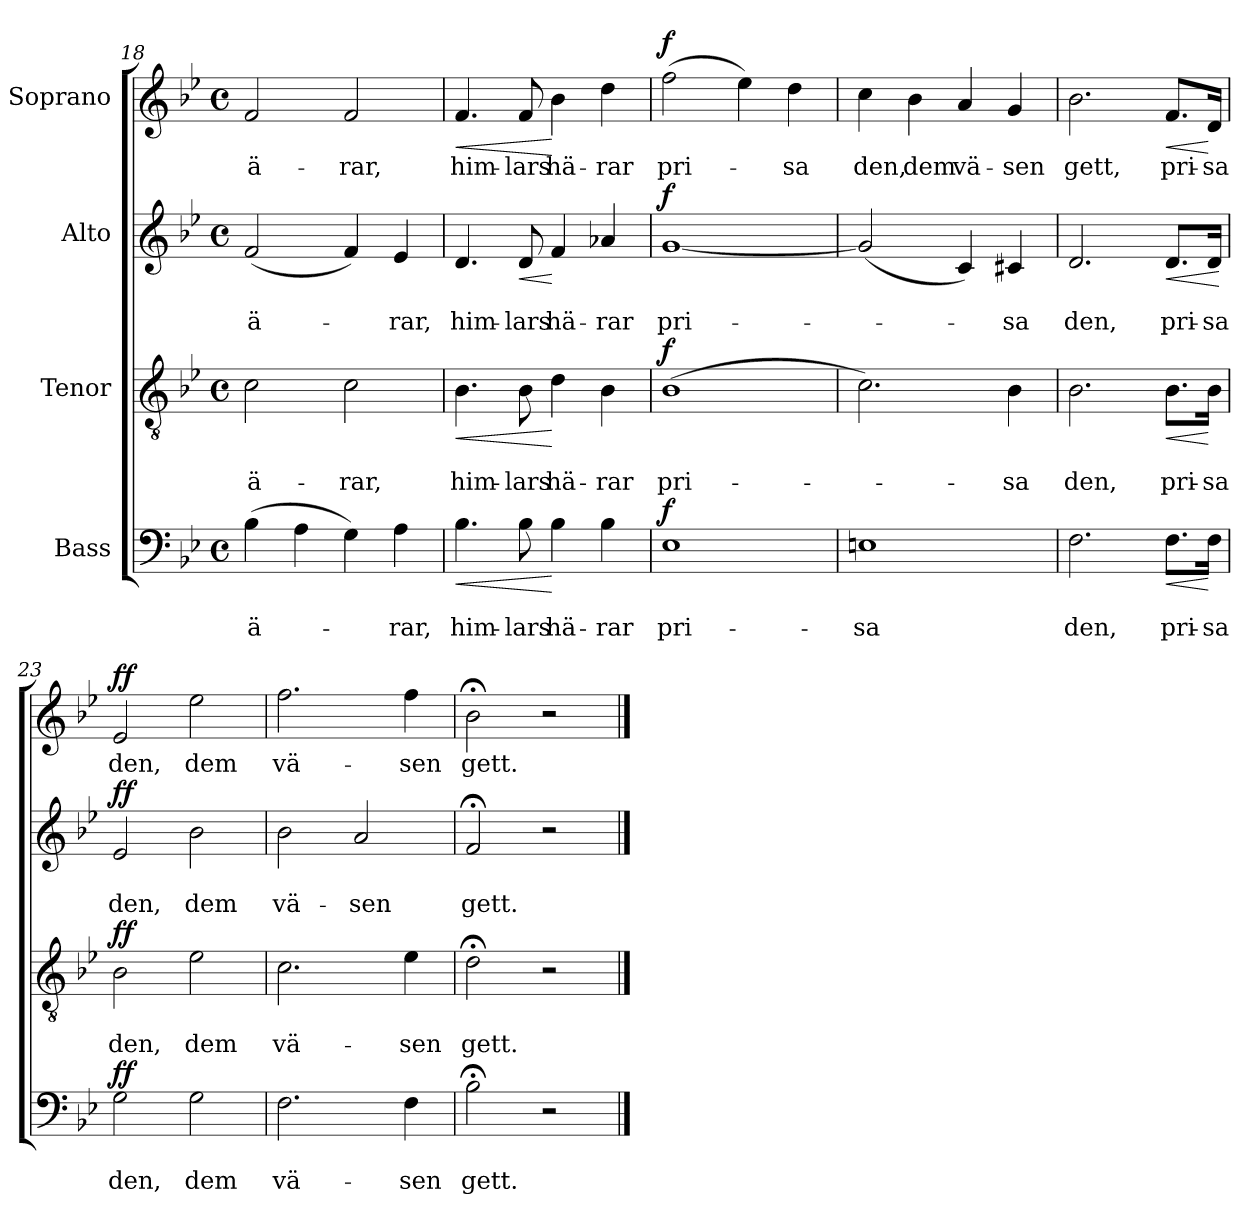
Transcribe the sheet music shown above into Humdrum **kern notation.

**kern	**text	**text	**dynam	**kern	**text	**text	**dynam	**kern	**text	**text	**dynam	**kern	**text	**dynam
*part4	*part4	*part4	*part4	*part3	*part3	*part3	*part3	*part2	*part2	*part2	*part2	*part1	*part1	*part1
*staff4	*staff4	*staff4	*staff4	*staff3	*staff3	*staff3	*staff3	*staff2	*staff2	*staff2	*staff2	*staff1	*staff1	*staff1
*I"Bass	*	*	*	*I"Tenor	*	*	*	*I"Alto	*	*	*	*I"Soprano	*	*
*clefF4	*	*	*	*clefGv2	*	*	*	*clefG2	*	*	*	*clefG2	*	*
*k[b-e-]	*	*	*	*k[b-e-]	*	*	*	*k[b-e-]	*	*	*	*k[b-e-]	*	*
*B-:	*	*	*	*B-:	*	*	*	*B-:	*	*	*	*B-:	*	*
*M4/4	*	*	*	*M4/4	*	*	*	*M4/4	*	*	*	*M4/4	*	*
*met(c)	*	*	*	*met(c)	*	*	*	*met(c)	*	*	*	*met(c)	*	*
=18	=18	=18	=18	=18	=18	=18	=18	=18	=18	=18	=18	=18	=18	=18
!	!	!LO:LY:b	!	!	!	!LO:LY:b	!	!	!	!LO:LY:b	!	!	!LO:LY:b	!
(>4B-\	.	ä-	.	2c\	.	ä-	.	(<2f/	.	ä-	.	2f/	ä-	.
4A\	.	.	.	.	.	.	.	.	.	.	.	.	.	.
!	!	!	!	!	!	!LO:LY:b	!	!	!	!	!	!	!LO:LY:b	!
4G\)	.	.	.	2c\	.	-rar,	.	4f/)	.	.	.	2f/	-rar,	.
!	!	!LO:LY:b	!	!	!	!	!	!	!	!LO:LY:b	!	!	!	!
4A\	.	-rar,	.	.	.	.	.	4e-/	.	-rar,	.	.	.	.
=19	=19	=19	=19	=19	=19	=19	=19	=19	=19	=19	=19	=19	=19	=19
!	!	!LO:LY:b	!LO:HP:b	!	!	!LO:LY:b	!LO:HP:b	!	!	!LO:LY:b	!	!	!LO:LY:b	!LO:HP:b
4.B-\	.	him-	<	4.B-\	.	him-	<	4.d/	.	him-	.	4.f/	him-	<
!	!	!LO:LY:b	!	!	!	!LO:LY:b	!	!	!	!LO:LY:b	!LO:HP:b	!	!LO:LY:b	!
8B-\	.	-lars	.	8B-\	.	-lars	.	8d/	.	-lars	<	8f/	-lars	.
!	!	!LO:LY:b	!	!	!	!LO:LY:b	!	!	!	!LO:LY:b	!	!	!LO:LY:b	!
4B-\	.	hä-	[	4d\	.	hä-	[	4f/	.	hä-	[	4b-\	hä-	[
!	!	!LO:LY:b	!	!	!	!LO:LY:b	!	!	!	!LO:LY:b	!	!	!LO:LY:b	!
4B-\	.	-rar	.	4B-\	.	-rar	.	4a-X/	.	-rar	.	4dd\	-rar	.
!!LO:LB:g=z
=20	=20	=20	=20	=20	=20	=20	=20	=20	=20	=20	=20	=20	=20	=20
!	!	!LO:LY:b	!LO:DY:a	!	!	!LO:LY:b	!LO:DY:a	!	!	!LO:LY:b	!LO:DY:a	!	!LO:LY:b	!LO:DY:a
1E-	.	pri-	f	(>1B-	.	pri-	f	[1g	.	pri-	f	(>2ff\	pri-	f
.	.	.	.	.	.	.	.	.	.	.	.	4ee-\)	.	.
!	!	!	!	!	!	!	!	!	!	!	!	!	!LO:LY:b	!
.	.	.	.	.	.	.	.	.	.	.	.	4dd\	-sa	.
=21	=21	=21	=21	=21	=21	=21	=21	=21	=21	=21	=21	=21	=21	=21
!	!	!LO:LY:b	!	!	!	!	!	!	!	!	!	!	!LO:LY:b	!
1En	.	-sa	.	2.c\)	.	.	.	(<2g/]	.	.	.	4cc\	den,	.
!	!	!	!	!	!	!	!	!	!	!	!	!	!LO:LY:b	!
.	.	.	.	.	.	.	.	.	.	.	.	4b-\	dem	.
!	!	!	!	!	!	!	!	!	!	!	!	!	!LO:LY:b	!
.	.	.	.	.	.	.	.	4c/)	.	.	.	4a/	vä-	.
!	!	!	!	!	!	!LO:LY:b	!	!	!	!LO:LY:b	!	!	!LO:LY:b	!
.	.	.	.	4B-\	.	-sa	.	4c#X/	.	-sa	.	4g/	-sen	.
=22	=22	=22	=22	=22	=22	=22	=22	=22	=22	=22	=22	=22	=22	=22
!	!	!LO:LY:b	!	!	!	!LO:LY:b	!	!	!	!LO:LY:b	!	!	!LO:LY:b	!
2.F\	.	den,	.	2.B-\	.	den,	.	2.d/	.	den,	.	2.b-\	gett,	.
!	!	!LO:LY:b	!LO:HP:b	!	!	!LO:LY:b	!LO:HP:b	!	!	!LO:LY:b	!LO:HP:b	!	!LO:LY:b	!LO:HP:b
8.F\L	.	pri-	<	8.B-\L	.	pri-	<	8.d/L	.	pri-	<	8.f/L	pri-	<
!	!	!LO:LY:b	!	!	!	!LO:LY:b	!	!	!	!LO:LY:b	!	!	!LO:LY:b	!
16F\Jk	.	-sa	[	16B-\Jk	.	-sa	[	16d/Jk	.	-sa	.	16d/Jk	-sa	[
.	.	.	.	.	.	.	.	.	.	.	[	.	.	.
=23	=23	=23	=23	=23	=23	=23	=23	=23	=23	=23	=23	=23	=23	=23
!	!	!LO:LY:b	!LO:DY:a	!	!	!LO:LY:b	!LO:DY:a	!	!	!LO:LY:b	!LO:DY:a	!	!LO:LY:b	!LO:DY:a
2G\	.	den,	ff	2B-\	.	den,	ff	2e-/	.	den,	ff	2e-/	den,	ff
!	!	!LO:LY:b	!	!	!	!LO:LY:b	!	!	!	!LO:LY:b	!	!	!LO:LY:b	!
2G\	.	dem	.	2e-\	.	dem	.	2b-\	.	dem	.	2ee-\	dem	.
=24	=24	=24	=24	=24	=24	=24	=24	=24	=24	=24	=24	=24	=24	=24
!	!	!LO:LY:b	!	!	!	!LO:LY:b	!	!	!	!LO:LY:b	!	!	!LO:LY:b	!
2.F\	.	vä-	.	2.c\	.	vä-	.	2b-\	.	vä-	.	2.ff\	vä-	.
!	!	!	!	!	!	!	!	!	!	!LO:LY:b	!	!	!	!
.	.	.	.	.	.	.	.	2a/	.	-sen	.	.	.	.
!	!	!LO:LY:b	!	!	!	!LO:LY:b	!	!	!	!	!	!	!LO:LY:b	!
4F\	.	-sen	.	4e-\	.	-sen	.	.	.	.	.	4ff\	-sen	.
=25	=25	=25	=25	=25	=25	=25	=25	=25	=25	=25	=25	=25	=25	=25
!	!	!LO:LY:b	!	!	!	!LO:LY:b	!	!	!	!LO:LY:b	!	!	!LO:LY:b	!
2B-;<\	.	gett.	.	2d;<\	.	gett.	.	2f;</	.	gett.	.	2b-;<\	gett.	.
2r	.	.	.	2r	.	.	.	2r	.	.	.	2r	.	.
==	==	==	==	==	==	==	==	==	==	==	==	==	==	==
*-	*-	*-	*-	*-	*-	*-	*-	*-	*-	*-	*-	*-	*-	*-
